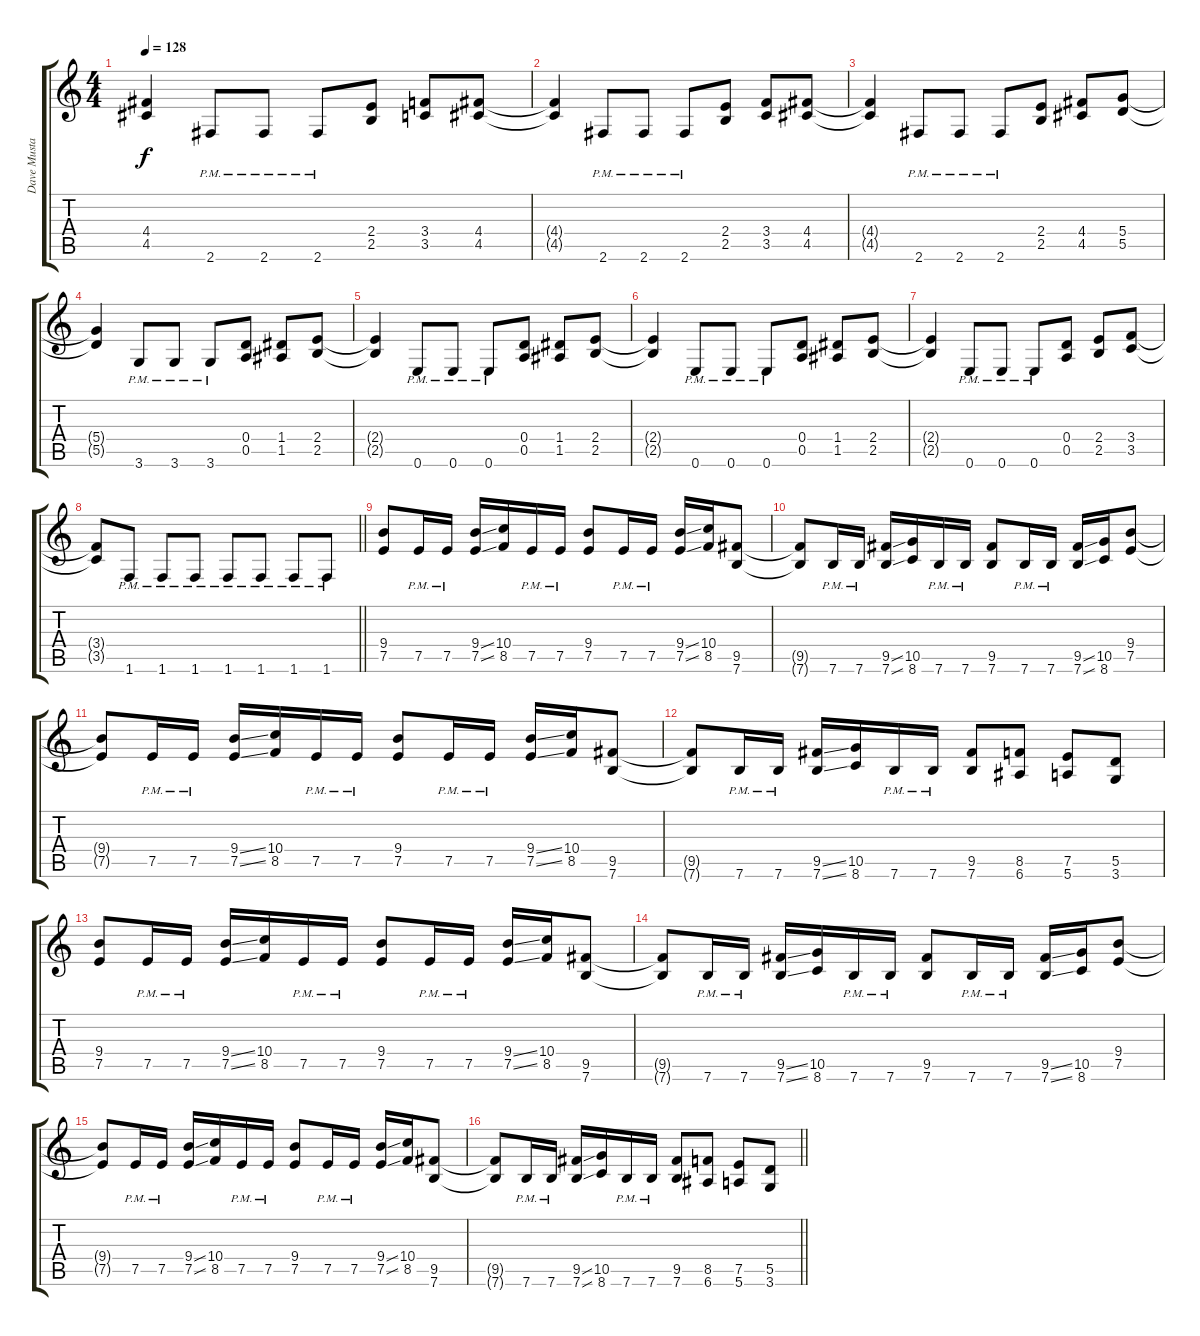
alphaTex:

\track ("Dave Mustaine" "Dave Musta") {instrument distortionguitar}
\staff {score tabs}
\tuning (E4 B3 G3 D3 A2 E2) {hide}
\ts (4 4)
\tempo 128
\clef g2
\ks c
(4.4{t} 4.5{t}).4{dy f} 2.6{pm}.8 2.6{pm}.8 2.6{pm}.8 (2.4 2.5).8 (3.4 3.5).8 (4.4 4.5).8 |
(4.4{t} 4.5{t}).4 2.6{pm}.8 2.6{pm}.8 2.6{pm}.8 (2.4 2.5).8 (3.4 3.5).8 (4.4 4.5).8 |
(4.4{t} 4.5{t}).4 2.6{pm}.8 2.6{pm}.8 2.6{pm}.8 (2.4 2.5).8 (4.4 4.5).8 (5.4 5.5).8 |
(5.4{t} 5.5{t}).4 3.6{pm}.8 3.6{pm}.8 3.6{pm}.8 (0.4 0.5).8 (1.4 1.5).8 (2.4 2.5).8 |
(2.4{t} 2.5{t}).4 0.6{pm}.8 0.6{pm}.8 0.6{pm}.8 (0.4 0.5).8 (1.4 1.5).8 (2.4 2.5).8 |
(2.4{t} 2.5{t}).4 0.6{pm}.8 0.6{pm}.8 0.6{pm}.8 (0.4 0.5).8 (1.4 1.5).8 (2.4 2.5).8 |
(2.4{t} 2.5{t}).4 0.6{pm}.8 0.6{pm}.8 0.6{pm}.8 (0.4 0.5).8 (2.4 2.5).8 (3.4 3.5).8 |
\barLineRight lightlight
(3.4{t} 3.5{t}).8 1.6{pm}.8 1.6{pm}.8 1.6{pm}.8 1.6{pm}.8 1.6{pm}.8 1.6{pm}.8 1.6{pm}.8 |
(9.4 7.5).8 7.5{pm}.16 7.5{pm}.16 (9.4{ss} 7.5{ss}).16 (10.4 8.5).16 7.5{pm}.16 7.5{pm}.16 (9.4 7.5).8 7.5{pm}.16 7.5{pm}.16 (9.4{ss} 7.5{ss}).16 (10.4 8.5).16 (9.5 7.6).8 |
(9.5{t} 7.6{t}).8 7.6{pm}.16 7.6{pm}.16 (9.5{ss} 7.6{ss}).16 (10.5 8.6).16 7.6{pm}.16 7.6{pm}.16 (9.5 7.6).8 7.6{pm}.16 7.6{pm}.16 (9.5{ss} 7.6{ss}).16 (10.5 8.6).16 (9.4 7.5).8 |
(9.4{t} 7.5{t}).8 7.5{pm}.16 7.5{pm}.16 (9.4{ss} 7.5{ss}).16 (10.4 8.5).16 7.5{pm}.16 7.5{pm}.16 (9.4 7.5).8 7.5{pm}.16 7.5{pm}.16 (9.4{ss} 7.5{ss}).16 (10.4 8.5).16 (9.5 7.6).8 |
(9.5{t} 7.6{t}).8 7.6{pm}.16 7.6{pm}.16 (9.5{ss} 7.6{ss}).16 (10.5 8.6).16 7.6{pm}.16 7.6{pm}.16 (9.5 7.6).8 (8.5 6.6).8 (7.5 5.6).8 (5.5 3.6).8 |
(9.4 7.5).8 7.5{pm}.16 7.5{pm}.16 (9.4{ss} 7.5{ss}).16 (10.4 8.5).16 7.5{pm}.16 7.5{pm}.16 (9.4 7.5).8 7.5{pm}.16 7.5{pm}.16 (9.4{ss} 7.5{ss}).16 (10.4 8.5).16 (9.5 7.6).8 |
(9.5{t} 7.6{t}).8 7.6{pm}.16 7.6{pm}.16 (9.5{ss} 7.6{ss}).16 (10.5 8.6).16 7.6{pm}.16 7.6{pm}.16 (9.5 7.6).8 7.6{pm}.16 7.6{pm}.16 (9.5{ss} 7.6{ss}).16 (10.5 8.6).16 (9.4 7.5).8 |
(9.4{t} 7.5{t}).8 7.5{pm}.16 7.5{pm}.16 (9.4{ss} 7.5{ss}).16 (10.4 8.5).16 7.5{pm}.16 7.5{pm}.16 (9.4 7.5).8 7.5{pm}.16 7.5{pm}.16 (9.4{ss} 7.5{ss}).16 (10.4 8.5).16 (9.5 7.6).8 |
\barLineRight lightlight
(9.5{t} 7.6{t}).8 7.6{pm}.16 7.6{pm}.16 (9.5{ss} 7.6{ss}).16 (10.5 8.6).16 7.6{pm}.16 7.6{pm}.16 (9.5 7.6).8 (8.5 6.6).8 (7.5 5.6).8 (5.5 3.6).8
